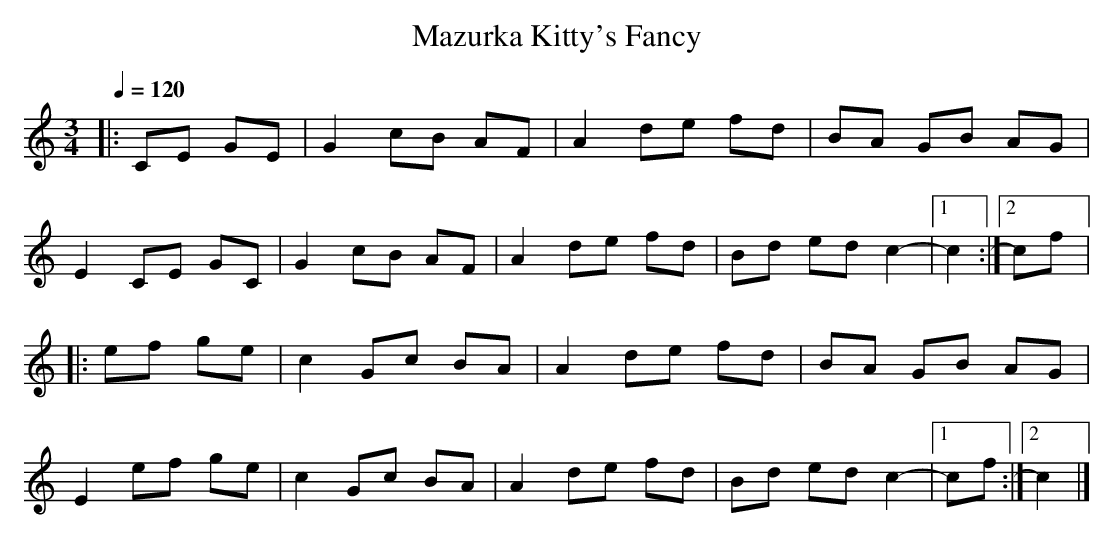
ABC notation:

X:1
T:Mazurka Kitty's Fancy
M:3/4
L:1/8
Q:1/4=120
K:C
|: CE GE |G2cB AF | A2 de fd | BA GB AG |
E2 CE GC |G2 cB AF |A2 de fd |Bd ed c2-|1 c2 :|2 cf|:
ef ge |c2 Gc BA |A2 de fd |BA GB AG |
E2 ef ge |c2 Gc BA |A2 de fd |Bd ed c2-|1 cf :|2 c2|]
